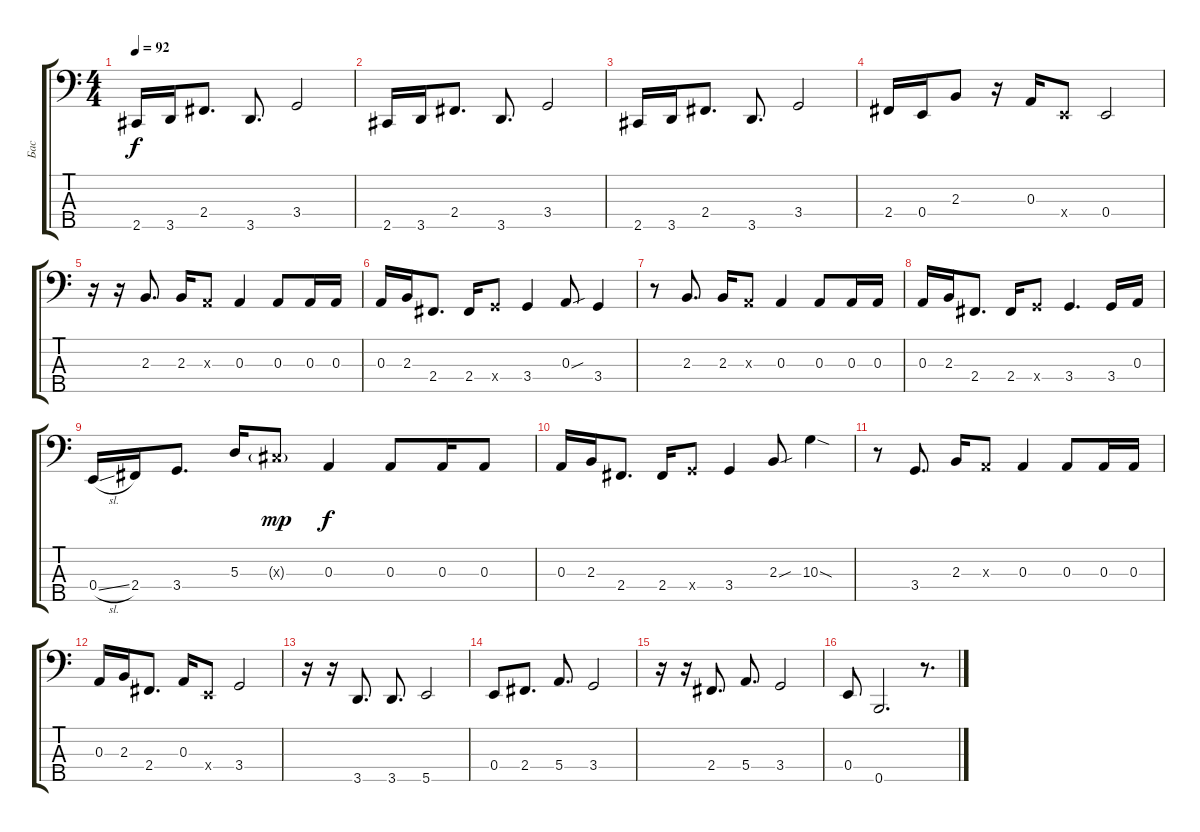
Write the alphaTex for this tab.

\track ("Бас" "Бас") {instrument electricbassfinger}
\staff {score tabs}
\tuning (G2 D2 A1 E1 B0) {hide}
\ts (4 4)
\tempo 92
\clef f4
\ks c
2.5.16{dy f} 3.5.16 2.4.8{d} 3.5.8{d} 3.4.2 |
2.5.16 3.5.16 2.4.8{d} 3.5.8{d} 3.4.2 |
2.5.16 3.5.16 2.4.8{d} 3.5.8{d} 3.4.2 |
2.4.16 0.4.16 2.3.8 r.16 0.3.16 0.4{x}.8 0.4.2 |
r.16 r.16 2.3.8{d} 2.3.16 0.3{x}.8 0.3.4 0.3.8 0.3.16 0.3.16 |
0.3.16 2.3.16 2.4.8{d} 2.4.16 3.4{x}.8 3.4.4 0.3{sou}.8 3.4.4 |
r.8 2.3.8{d} 2.3.16 0.3{x}.8 0.3.4 0.3.8 0.3.16 0.3.16 |
0.3.16 2.3.16 2.4.8{d} 2.4.16 3.4{x}.8 3.4.4{d} 3.4.16 0.3.16 |
0.4{sl}.16 2.4.16 3.4.8{d} 5.3.16 4.3{g x}.8{dy mp} 0.3.4{dy f} 0.3.8 0.3.16 0.3.8 |
0.3.16 2.3.16 2.4.8{d} 2.4.16 3.4{x}.8 3.4.4 2.3{sou}.8 10.3{sod}.4 |
r.8 3.4.8{d} 2.3.16 0.3{x}.8 0.3.4 0.3.8 0.3.16 0.3.16 |
0.3.16 2.3.16 2.4.8{d} 0.3.16 0.4{x}.8 3.4.2 |
r.16 r.16 3.5.8{d} 3.5.8{d} 5.5.2 |
0.4.8 2.4.8{d} 5.4.8{d} 3.4.2 |
r.16 r.16 2.4.8{d} 5.4.8{d} 3.4.2 |
0.4.8 0.5.2{d} r.8{d}
